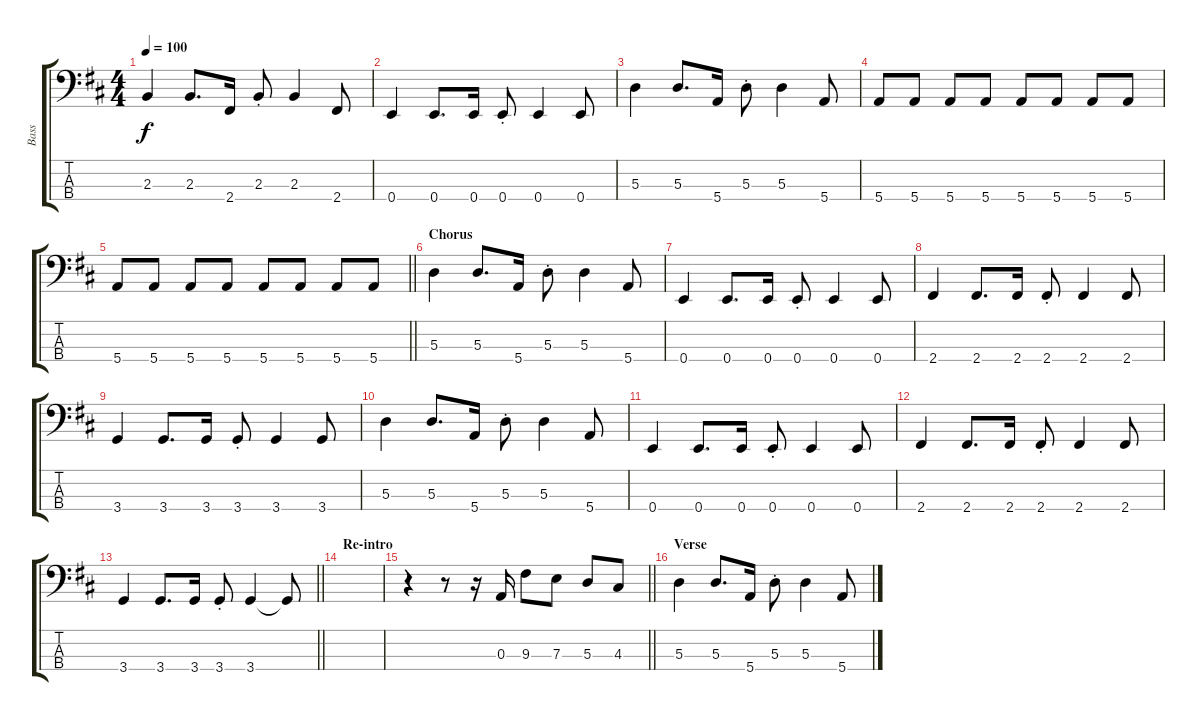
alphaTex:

\track ("Bass" "Bass") {instrument electricbasspick}
\staff {score tabs}
\tuning (G2 D2 A1 E1) {hide}
\ts (4 4)
\tempo 100
\clef f4
\ks d
2.3.4{dy f} 2.3.8{d} 2.4.16 2.3{st}.8 2.3.4 2.4.8 |
0.4.4 0.4.8{d} 0.4.16 0.4{st}.8 0.4.4 0.4.8 |
5.3.4 5.3.8{d} 5.4.16 5.3{st}.8 5.3.4 5.4.8 |
5.4.8 5.4.8 5.4.8 5.4.8 5.4.8 5.4.8 5.4.8 5.4.8 |
\barLineRight lightlight
5.4.8 5.4.8 5.4.8 5.4.8 5.4.8 5.4.8 5.4.8 5.4.8 |
\section ("" "Chorus")
5.3.4 5.3.8{d} 5.4.16 5.3{st}.8 5.3.4 5.4.8 |
0.4.4 0.4.8{d} 0.4.16 0.4{st}.8 0.4.4 0.4.8 |
2.4.4 2.4.8{d} 2.4.16 2.4{st}.8 2.4.4 2.4.8 |
3.4.4 3.4.8{d} 3.4.16 3.4{st}.8 3.4.4 3.4.8 |
5.3.4 5.3.8{d} 5.4.16 5.3{st}.8 5.3.4 5.4.8 |
0.4.4 0.4.8{d} 0.4.16 0.4{st}.8 0.4.4 0.4.8 |
2.4.4 2.4.8{d} 2.4.16 2.4{st}.8 2.4.4 2.4.8 |
\barLineRight lightlight
3.4.4 3.4.8{d} 3.4.16 3.4{st}.8 3.4.4 3.4{t}.8 |
\section ("" "Re-intro")
|
\barLineRight lightlight
r.4 r.8 r.16 0.3.16 9.3.8 7.3.8 5.3.8 4.3.8 |
\section ("" "Verse")
5.3.4 5.3.8{d} 5.4.16 5.3{st}.8 5.3.4 5.4.8
